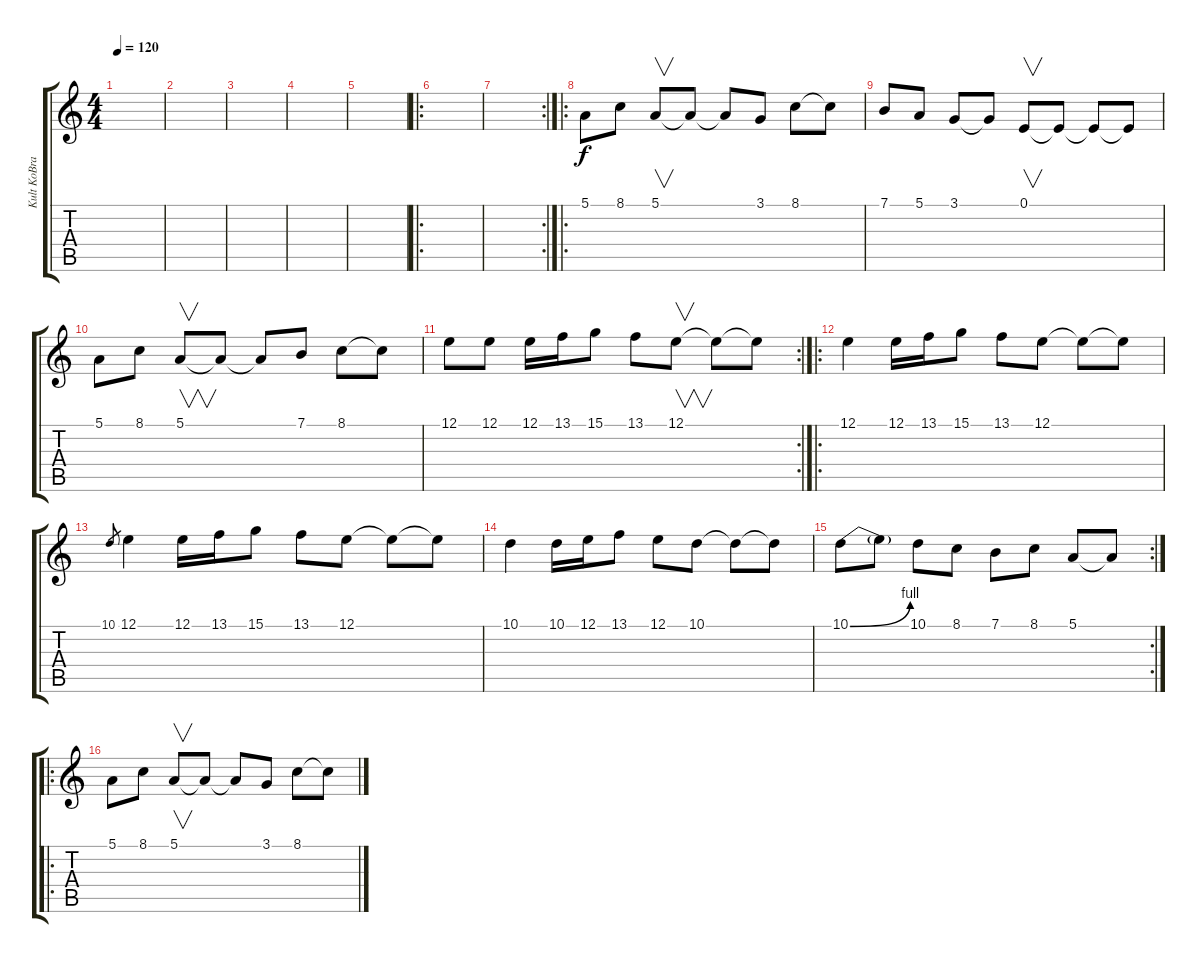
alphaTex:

\track ("Kult KoBrain - Keyboards" "Kult KoBra") {instrument stringensemble1}
\staff {score tabs}
\tuning (E4 B3 G3 D3 A2 E2) {hide}
\ts (4 4)
\tempo 120
\clef g2
\ks c
|
|
|
|
|
\ro
|
\rc 2
|
\ro
5.1.8 8.1.8 5.1.8{v} 5.1{t}.8 5.1{t}.8 3.1.8 8.1.8 8.1{t}.8 |
7.1.8 5.1.8 3.1.8 3.1{t}.8 0.1.8{v} 0.1{t}.8 0.1{t}.8 0.1{t}.8 |
5.1.8 8.1.8 5.1.8{v} 5.1{t}.8 5.1{t}.8 7.1.8 8.1.8 8.1{t}.8 |
\rc 2
12.1.8 12.1.8 12.1.16 13.1.16 15.1.8 13.1.8 12.1.8{v} 12.1{t}.8 12.1{t}.8 |
\ro
12.1.4 12.1.16 13.1.16 15.1.8 13.1.8 12.1.8 12.1{t}.8 12.1{t}.8 |
10.1.8{gr} 12.1.4 12.1.16 13.1.16 15.1.8 13.1.8 12.1.8 12.1{t}.8 12.1{t}.8 |
10.1.4 10.1.16 12.1.16 13.1.8 12.1.8 10.1.8 10.1{t}.8 10.1{t}.8 |
\rc 2
10.1{be (bend 0 0 60 4)}.8 10.1{t}.8 10.1.8 8.1.8 7.1.8 8.1.8 5.1.8 5.1{t}.8 |
\ro
5.1.8 8.1.8 5.1.8{v} 5.1{t}.8 5.1{t}.8 3.1.8 8.1.8 8.1{t}.8
